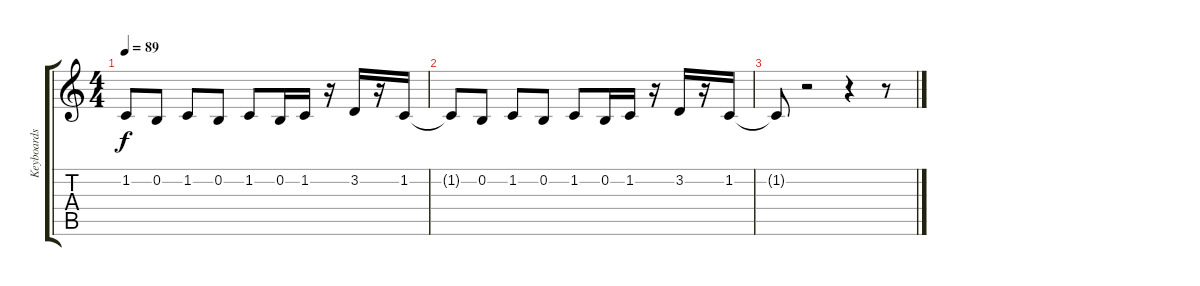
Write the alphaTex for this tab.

\track ("Keyboards 2" "Keyboards ") {instrument lead2sawtooth}
\staff {score tabs}
\tuning (E4 B3 G3 D3 A2 E2) {hide}
\ts (4 4)
\tempo 89
\clef g2
\ks c
1.2{t}.8{dy f} 0.2.8{volume 6} 1.2.8{volume 5} 0.2.8{volume 5} 1.2.8{volume 4} 0.2.16{volume 4} 1.2.16{volume 4} r.16 3.2.16{volume 4} r.16 1.2.16{volume 3} |
1.2{t}.8 0.2.8{volume 3} 1.2.8{volume 2} 0.2.8{volume 2} 1.2.8{volume 2} 0.2.16{volume 1} 1.2.16{volume 1} r.16 3.2.16{volume 1} r.16 1.2.16{volume 0} |
1.2{t}.8 r.2 r.4 r.8
